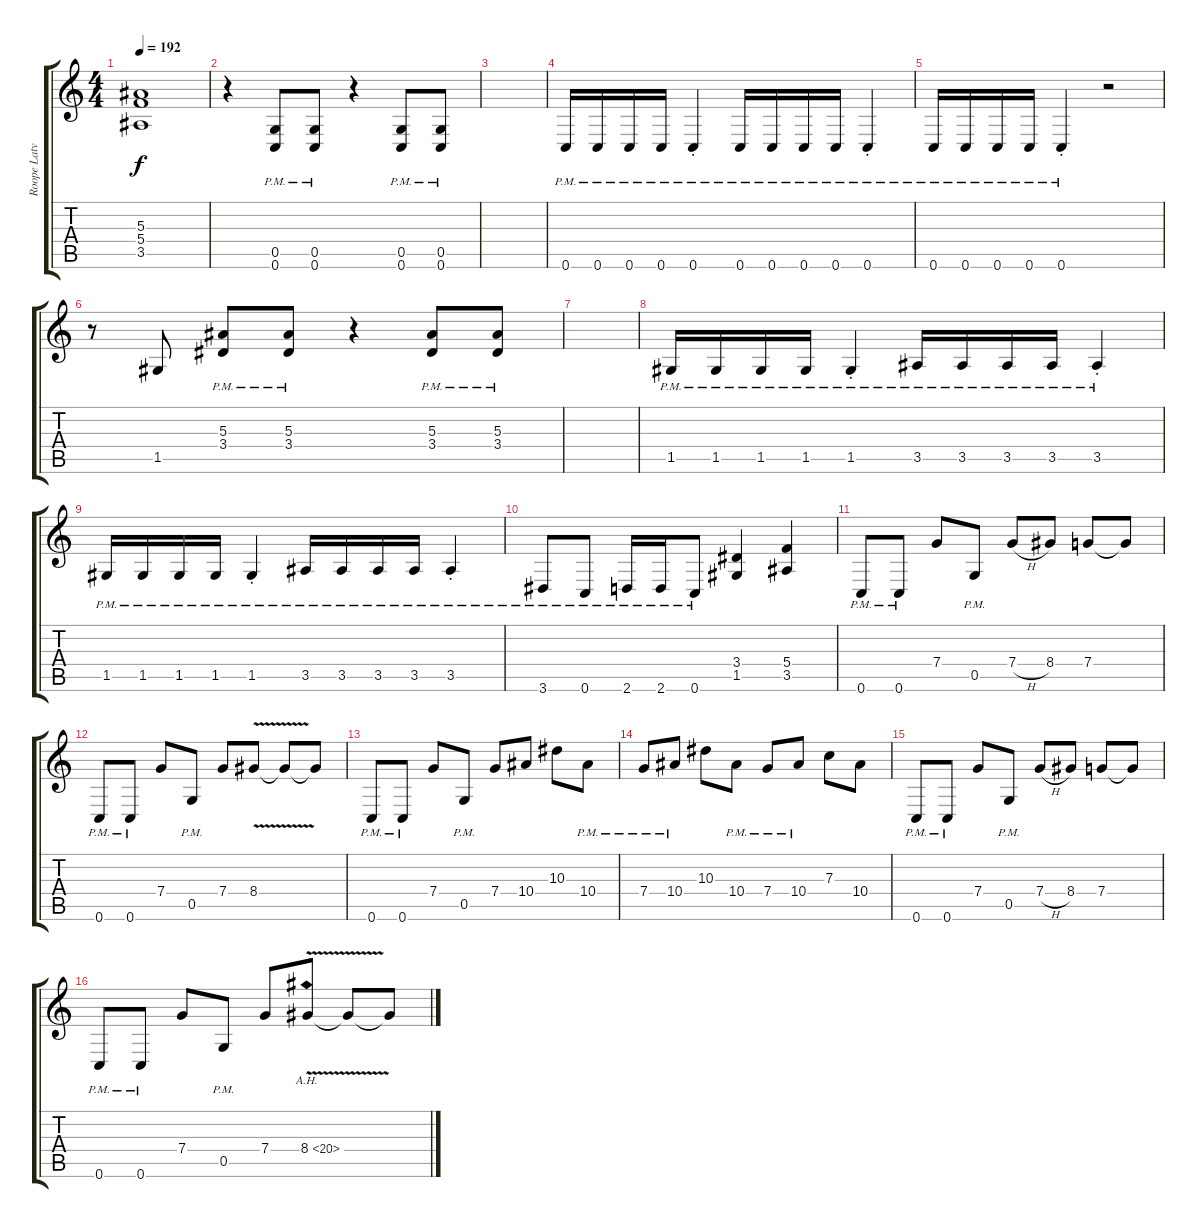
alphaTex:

\track ("Roope Latvala" "Roope Latv") {instrument distortionguitar}
\staff {score tabs}
\tuning (D4 A3 F3 C3 G2 C2) {hide}
\ts (4 4)
\tempo 192
\clef g2
\ks c
(5.3 5.4 3.5).1{dy f} |
r.4 (0.5{pm} 0.6{pm}).8 (0.5{pm} 0.6{pm}).8 r.4 (0.5{pm} 0.6{pm}).8 (0.5{pm} 0.6{pm}).8 |
|
0.6{pm}.16 0.6{pm}.16 0.6{pm}.16 0.6{pm}.16 0.6{pm st}.4 0.6{pm}.16 0.6{pm}.16 0.6{pm}.16 0.6{pm}.16 0.6{pm st}.4 |
0.6{pm}.16 0.6{pm}.16 0.6{pm}.16 0.6{pm}.16 0.6{pm st}.4 r.2 |
r.8 1.5.8 (5.3{pm} 3.4{pm}).8 (5.3{pm} 3.4{pm}).8 r.4 (5.3{pm} 3.4{pm}).8 (5.3{pm} 3.4{pm}).8 |
|
1.5{pm}.16 1.5{pm}.16 1.5{pm}.16 1.5{pm}.16 1.5{pm st}.4 3.5{pm}.16 3.5{pm}.16 3.5{pm}.16 3.5{pm}.16 3.5{pm st}.4 |
1.5{pm}.16 1.5{pm}.16 1.5{pm}.16 1.5{pm}.16 1.5{pm st}.4 3.5{pm}.16 3.5{pm}.16 3.5{pm}.16 3.5{pm}.16 3.5{pm st}.4 |
3.6{pm}.8 0.6{pm}.8 2.6{pm}.16 2.6{pm}.16 0.6{pm}.8 (3.4 1.5).4 (5.4 3.5).4 |
0.6{pm}.8 0.6{pm}.8 7.4.8 0.5{pm}.8 7.4{h}.8 8.4.8 7.4.8 7.4{t}.8 |
0.6{pm}.8 0.6{pm}.8 7.4.8 0.5{pm}.8 7.4.8 8.4{v}.8 8.4{t}.8 8.4{t}.8 |
0.6{pm}.8 0.6{pm}.8 7.4.8 0.5{pm}.8 7.4.8 10.4.8 10.3.8 10.4{pm}.8 |
7.4{pm}.8 10.4{pm}.8 10.3.8 10.4{pm}.8 7.4{pm}.8 10.4{pm}.8 7.3.8 10.4.8 |
0.6{pm}.8 0.6{pm}.8 7.4.8 0.5{pm}.8 7.4{h}.8 8.4.8 7.4.8 7.4{t}.8 |
0.6{pm}.8 0.6{pm}.8 7.4.8 0.5{pm}.8 7.4.8 8.4{ah 12 v}.8 8.4{t}.8 8.4{t}.8
